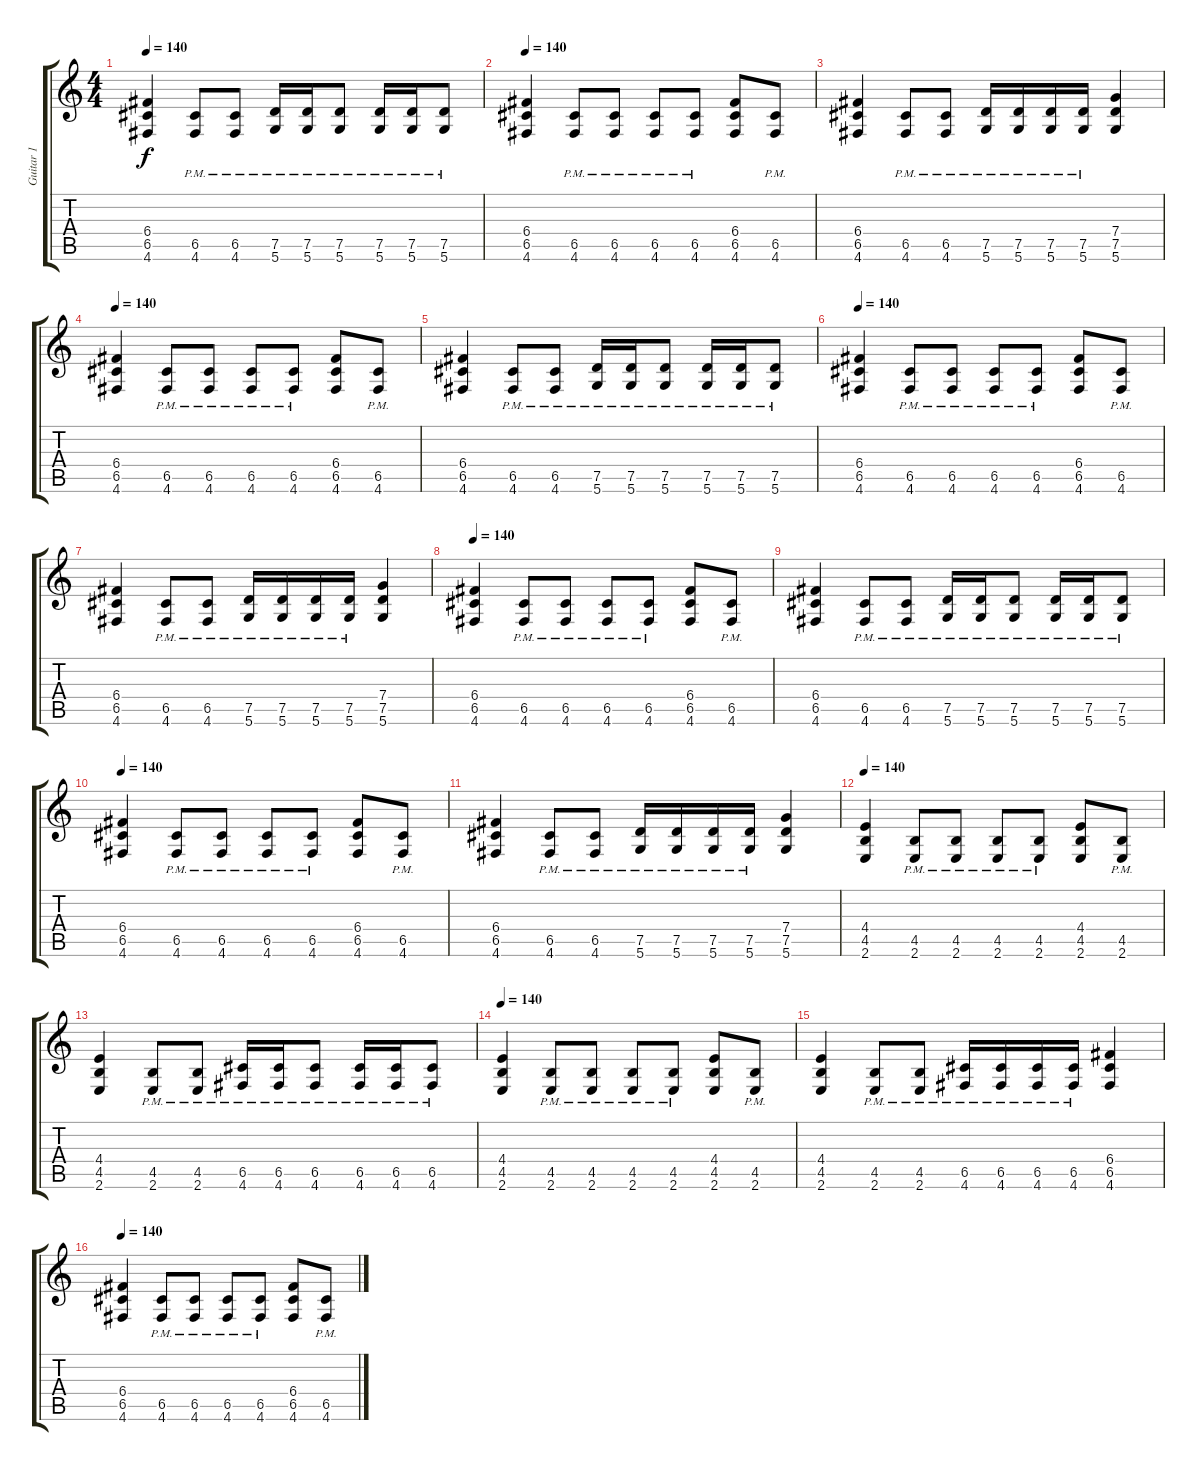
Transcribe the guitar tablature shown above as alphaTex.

\track ("Guitar 1" "Guitar 1") {instrument distortionguitar}
\staff {score tabs}
\tuning (D4 A3 F3 C3 G2 D2) {hide}
\ts (4 4)
\tempo 140
\clef g2
\ks c
(6.4 6.5 4.6).4{dy f} (6.5{pm} 4.6{pm}).8 (6.5{pm} 4.6{pm}).8 (7.5{pm} 5.6{pm}).16 (7.5{pm} 5.6{pm}).16 (7.5{pm} 5.6{pm}).8 (7.5{pm} 5.6{pm}).16 (7.5{pm} 5.6{pm}).16 (7.5{pm} 5.6{pm}).8 |
\tempo 140
(6.4 6.5 4.6).4 (6.5{pm} 4.6{pm}).8 (6.5{pm} 4.6{pm}).8 (6.5{pm} 4.6{pm}).8 (6.5{pm} 4.6{pm}).8 (6.4 6.5 4.6).8 (6.5{pm} 4.6{pm}).8 |
(6.4 6.5 4.6).4 (6.5{pm} 4.6{pm}).8 (6.5{pm} 4.6{pm}).8 (7.5{pm} 5.6{pm}).16 (7.5{pm} 5.6{pm}).16 (7.5{pm} 5.6{pm}).16 (7.5{pm} 5.6{pm}).16 (7.4 7.5 5.6).4 |
\tempo 140
(6.4 6.5 4.6).4 (6.5{pm} 4.6{pm}).8 (6.5{pm} 4.6{pm}).8 (6.5{pm} 4.6{pm}).8 (6.5{pm} 4.6{pm}).8 (6.4 6.5 4.6).8 (6.5{pm} 4.6{pm}).8 |
(6.4 6.5 4.6).4 (6.5{pm} 4.6{pm}).8 (6.5{pm} 4.6{pm}).8 (7.5{pm} 5.6{pm}).16 (7.5{pm} 5.6{pm}).16 (7.5{pm} 5.6{pm}).8 (7.5{pm} 5.6{pm}).16 (7.5{pm} 5.6{pm}).16 (7.5{pm} 5.6{pm}).8 |
\tempo 140
(6.4 6.5 4.6).4 (6.5{pm} 4.6{pm}).8 (6.5{pm} 4.6{pm}).8 (6.5{pm} 4.6{pm}).8 (6.5{pm} 4.6{pm}).8 (6.4 6.5 4.6).8 (6.5{pm} 4.6{pm}).8 |
(6.4 6.5 4.6).4 (6.5{pm} 4.6{pm}).8 (6.5{pm} 4.6{pm}).8 (7.5{pm} 5.6{pm}).16 (7.5{pm} 5.6{pm}).16 (7.5{pm} 5.6{pm}).16 (7.5{pm} 5.6{pm}).16 (7.4 7.5 5.6).4 |
\tempo 140
(6.4 6.5 4.6).4 (6.5{pm} 4.6{pm}).8 (6.5{pm} 4.6{pm}).8 (6.5{pm} 4.6{pm}).8 (6.5{pm} 4.6{pm}).8 (6.4 6.5 4.6).8 (6.5{pm} 4.6{pm}).8 |
(6.4 6.5 4.6).4 (6.5{pm} 4.6{pm}).8 (6.5{pm} 4.6{pm}).8 (7.5{pm} 5.6{pm}).16 (7.5{pm} 5.6{pm}).16 (7.5{pm} 5.6{pm}).8 (7.5{pm} 5.6{pm}).16 (7.5{pm} 5.6{pm}).16 (7.5{pm} 5.6{pm}).8 |
\tempo 140
(6.4 6.5 4.6).4 (6.5{pm} 4.6{pm}).8 (6.5{pm} 4.6{pm}).8 (6.5{pm} 4.6{pm}).8 (6.5{pm} 4.6{pm}).8 (6.4 6.5 4.6).8 (6.5{pm} 4.6{pm}).8 |
(6.4 6.5 4.6).4 (6.5{pm} 4.6{pm}).8 (6.5{pm} 4.6{pm}).8 (7.5{pm} 5.6{pm}).16 (7.5{pm} 5.6{pm}).16 (7.5{pm} 5.6{pm}).16 (7.5{pm} 5.6{pm}).16 (7.4 7.5 5.6).4 |
\tempo 140
(4.4 4.5 2.6).4 (4.5{pm} 2.6{pm}).8 (4.5{pm} 2.6{pm}).8 (4.5{pm} 2.6{pm}).8 (4.5{pm} 2.6{pm}).8 (4.4 4.5 2.6).8 (4.5{pm} 2.6{pm}).8 |
(4.4 4.5 2.6).4 (4.5{pm} 2.6{pm}).8 (4.5{pm} 2.6{pm}).8 (6.5{pm} 4.6{pm}).16 (6.5{pm} 4.6{pm}).16 (6.5{pm} 4.6{pm}).8 (6.5{pm} 4.6{pm}).16 (6.5{pm} 4.6{pm}).16 (6.5{pm} 4.6{pm}).8 |
\tempo 140
(4.4 4.5 2.6).4 (4.5{pm} 2.6{pm}).8 (4.5{pm} 2.6{pm}).8 (4.5{pm} 2.6{pm}).8 (4.5{pm} 2.6{pm}).8 (4.4 4.5 2.6).8 (4.5{pm} 2.6{pm}).8 |
(4.4 4.5 2.6).4 (4.5{pm} 2.6{pm}).8 (4.5{pm} 2.6{pm}).8 (6.5{pm} 4.6{pm}).16 (6.5{pm} 4.6{pm}).16 (6.5{pm} 4.6{pm}).16 (6.5{pm} 4.6{pm}).16 (6.4 6.5 4.6).4 |
\tempo 140
(6.4 6.5 4.6).4 (6.5{pm} 4.6{pm}).8 (6.5{pm} 4.6{pm}).8 (6.5{pm} 4.6{pm}).8 (6.5{pm} 4.6{pm}).8 (6.4 6.5 4.6).8 (6.5{pm} 4.6{pm}).8
